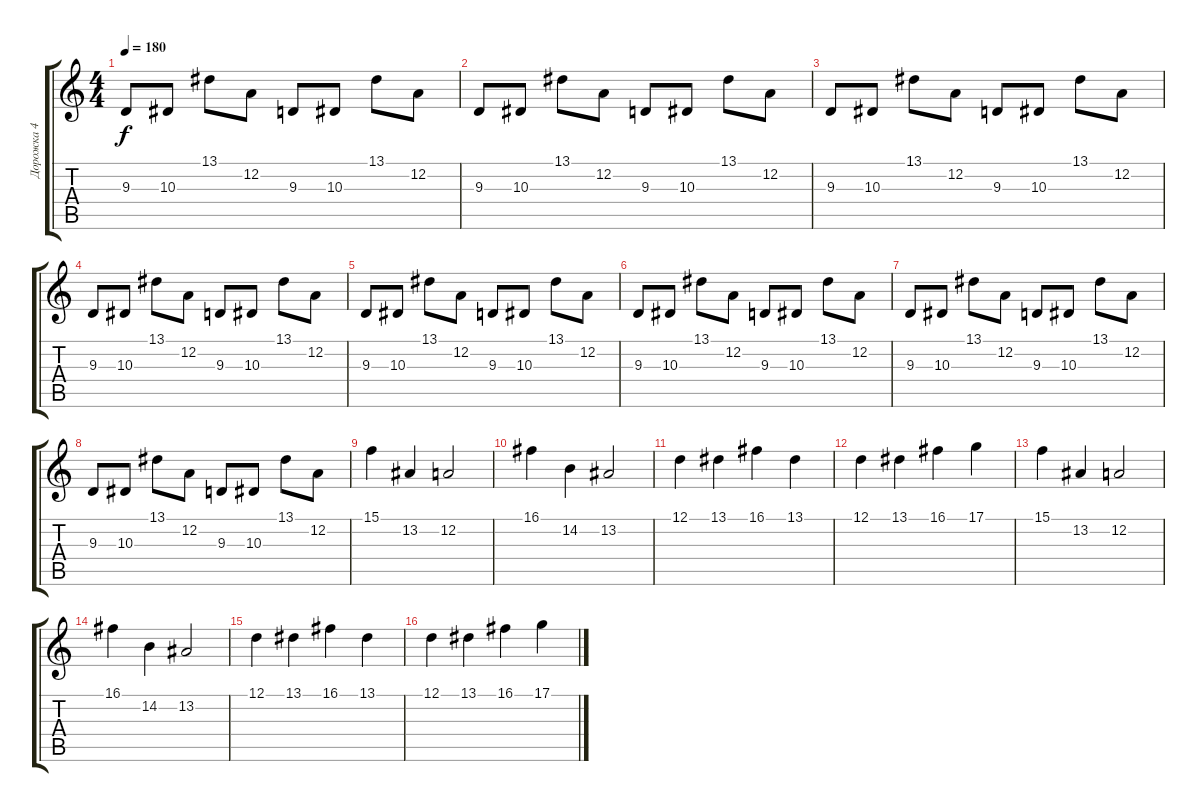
\track ("Дорожка 4" "Дорожка 4") {instrument musicbox}
\staff {score tabs}
\tuning (D4 A3 F3 C3 G2 D2) {hide}
\ts (4 4)
\tempo 180
\clef g2
\ks c
9.3.8{dy f} 10.3.8 13.1.8 12.2.8 9.3.8 10.3.8 13.1.8 12.2.8 |
9.3.8 10.3.8 13.1.8 12.2.8 9.3.8 10.3.8 13.1.8 12.2.8 |
9.3.8 10.3.8 13.1.8 12.2.8 9.3.8 10.3.8 13.1.8 12.2.8 |
9.3.8 10.3.8 13.1.8 12.2.8 9.3.8 10.3.8 13.1.8 12.2.8 |
9.3.8 10.3.8 13.1.8 12.2.8 9.3.8 10.3.8 13.1.8 12.2.8 |
9.3.8 10.3.8 13.1.8 12.2.8 9.3.8 10.3.8 13.1.8 12.2.8 |
9.3.8 10.3.8 13.1.8 12.2.8 9.3.8 10.3.8 13.1.8 12.2.8 |
9.3.8 10.3.8 13.1.8 12.2.8 9.3.8 10.3.8 13.1.8 12.2.8 |
15.1.4 13.2.4 12.2.2 |
16.1.4 14.2.4 13.2.2 |
12.1.4 13.1.4 16.1.4 13.1.4 |
12.1.4 13.1.4 16.1.4 17.1.4 |
15.1.4 13.2.4 12.2.2 |
16.1.4 14.2.4 13.2.2 |
12.1.4 13.1.4 16.1.4 13.1.4 |
12.1.4 13.1.4 16.1.4 17.1.4
